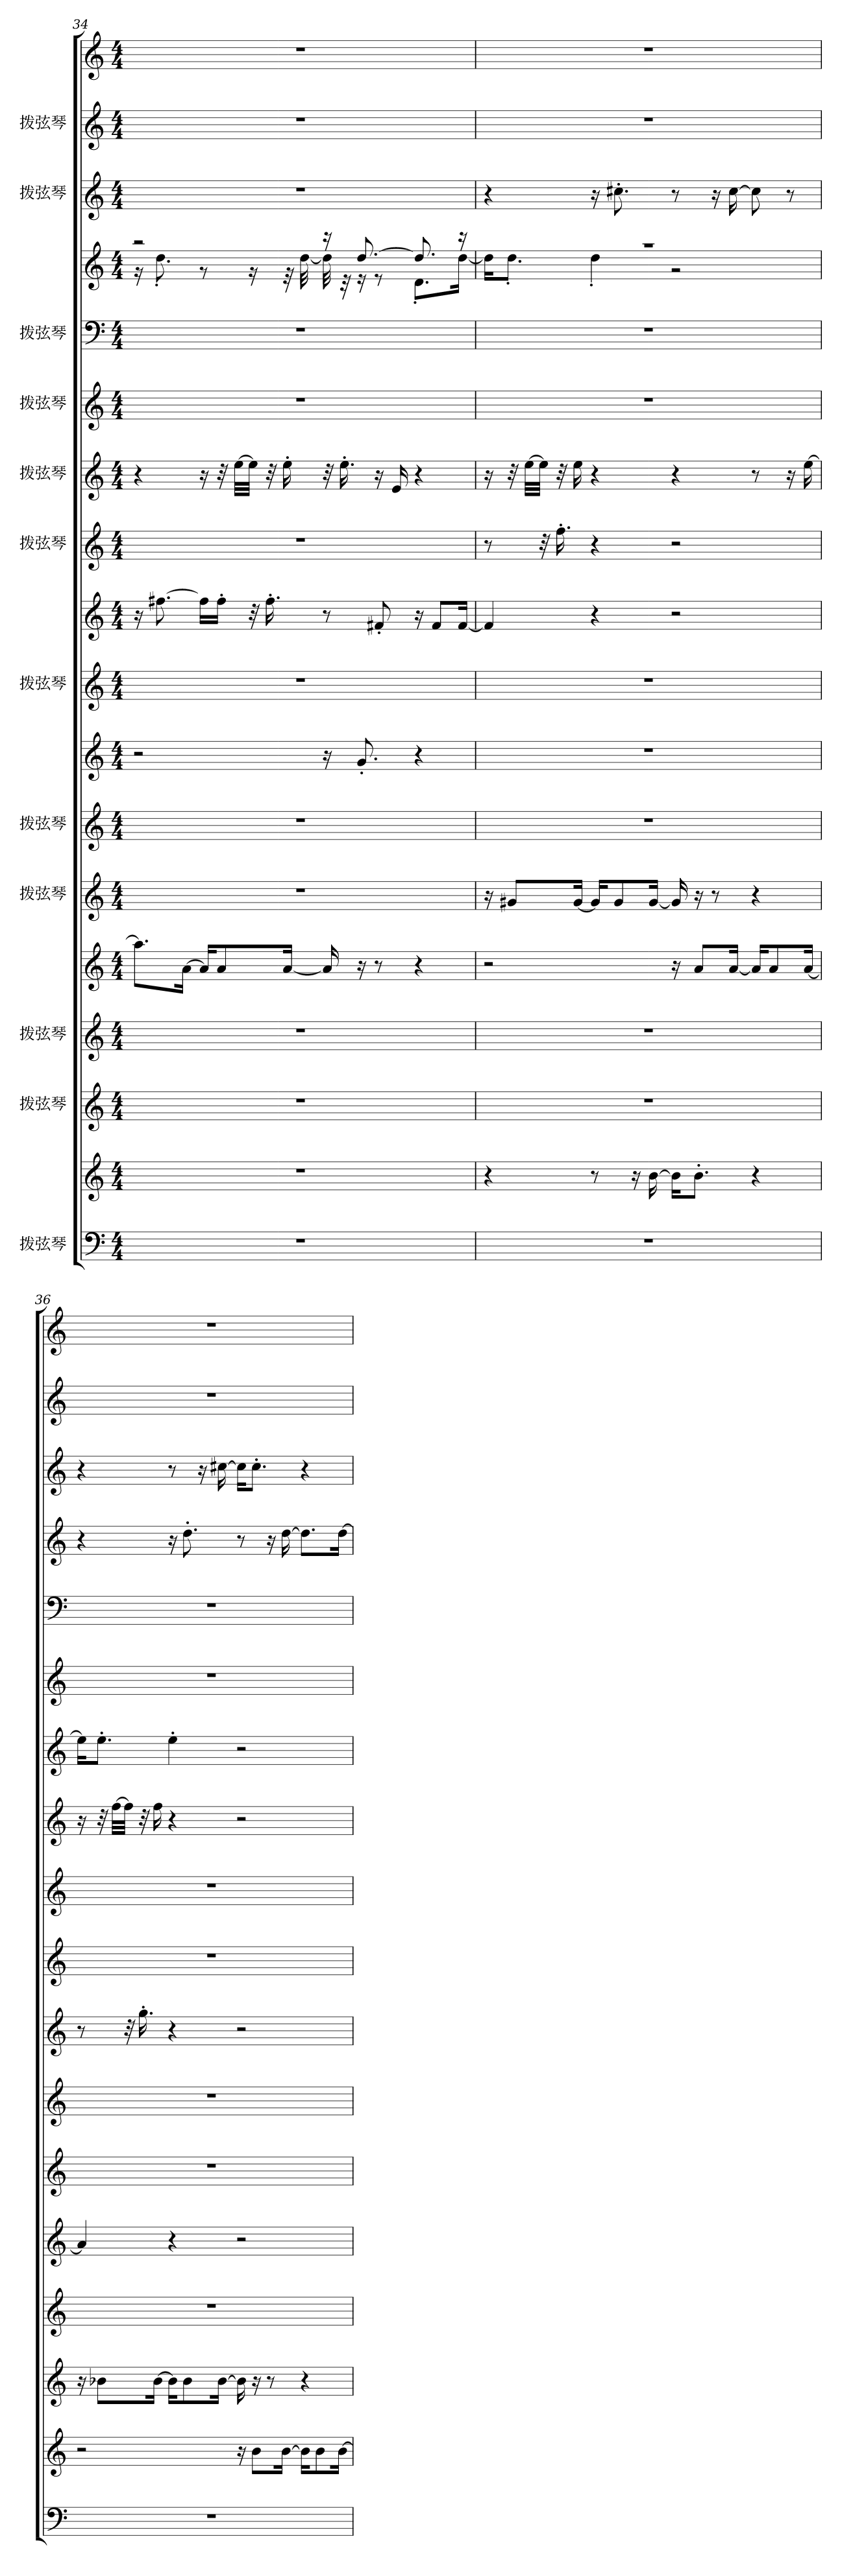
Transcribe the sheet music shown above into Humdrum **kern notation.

**kern	**kern	**kern	**kern	**kern	**kern	**kern	**kern	**kern	**kern	**kern	**kern	**kern	**kern	**kern	**kern	**kern	**kern
*part12	*part12	*part11	*part10	*part10	*part9	*part8	*part8	*part7	*part7	*part6	*part5	*part4	*part3	*part3	*part2	*part1	*part1
*staff18	*staff17	*staff16	*staff15	*staff14	*staff13	*staff12	*staff11	*staff10	*staff9	*staff8	*staff7	*staff6	*staff5	*staff4	*staff3	*staff2	*staff1
*I"拨弦琴	*	*I"拨弦琴	*I"拨弦琴	*	*I"拨弦琴	*I"拨弦琴	*	*I"拨弦琴	*	*I"拨弦琴	*I"拨弦琴	*I"拨弦琴	*I"拨弦琴	*	*I"拨弦琴	*I"拨弦琴	*
!!LO:PB:g=z
*clefF4	*clefG2	*clefG2	*clefG2	*clefG2	*clefG2	*clefG2	*clefG2	*clefG2	*clefG2	*clefG2	*clefG2	*clefG2	*clefF4	*clefG2	*clefG2	*clefG2	*clefG2
*k[]	*k[]	*k[]	*k[]	*k[]	*k[]	*k[]	*k[]	*k[]	*k[]	*k[]	*k[]	*k[]	*k[]	*k[]	*k[]	*k[]	*k[]
*M4/4	*M4/4	*M4/4	*M4/4	*M4/4	*M4/4	*M4/4	*M4/4	*M4/4	*M4/4	*M4/4	*M4/4	*M4/4	*M4/4	*M4/4	*M4/4	*M4/4	*M4/4
=34	=34	=34	=34	=34	=34	=34	=34	=34	=34	=34	=34	=34	=34	=34	=34	=34	=34
*	*	*	*	*	*	*	*	*	*	*	*	*	*	*^	*	*	*
1r	1r	1r	1r	8.aa\L]	1r	1r	2r	1r	16r	1r	4r	1r	1r	2r	16r	1r	1r	1r
.	.	.	.	.	.	.	.	.	[8.ff#X\	.	.	.	.	.	8.dd'\	.	.	.
.	.	.	.	[16a\Jk	.	.	.	.	.	.	.	.	.	.	.	.	.	.
.	.	.	.	16a/KL]	.	.	.	.	16ff#\LL]	.	16r	.	.	.	8r	.	.	.
.	.	.	.	8a/	.	.	.	.	16ff#'\JJ	.	32r	.	.	.	.	.	.	.
.	.	.	.	.	.	.	.	.	.	.	[32ee\LLL	.	.	.	.	.	.	.
.	.	.	.	.	.	.	.	.	32r	.	32ee\JJJ]	.	.	.	16r	.	.	.
.	.	.	.	.	.	.	.	.	16.ff#'\	.	32r	.	.	.	.	.	.	.
.	.	.	.	[16a/Jk	.	.	.	.	.	.	16ee'\	.	.	.	32r	.	.	.
.	.	.	.	.	.	.	.	.	.	.	.	.	.	.	[32dd\	.	.	.
.	.	.	.	16a/]	.	.	16r	.	8r	.	32r	.	.	16r	32dd\]	.	.	.
.	.	.	.	.	.	.	.	.	.	.	16.ee'\	.	.	.	32r	.	.	.
.	.	.	.	16r	.	.	8.g'/	.	.	.	.	.	.	[8.dd/	16r	.	.	.
.	.	.	.	8r	.	.	.	.	8f#X'/	.	16r	.	.	.	8r	.	.	.
.	.	.	.	.	.	.	.	.	.	.	16e/	.	.	.	.	.	.	.
.	.	.	.	4r	.	.	4r	.	16r	.	4r	.	.	8.dd/]	8.d'\L	.	.	.
.	.	.	.	.	.	.	.	.	8f#/L	.	.	.	.	.	.	.	.	.
.	.	.	.	.	.	.	.	.	[16f#/Jk	.	.	.	.	16r	[16dd\Jk	.	.	.
=35	=35	=35	=35	=35	=35	=35	=35	=35	=35	=35	=35	=35	=35	=35	=35	=35	=35	=35
1r	4r	1r	1r	2r	16r	1r	1r	1r	4f#/]	8r	16r	1r	1r	1r	16dd\KL]	4r	1r	1r
.	.	.	.	.	8g#X/L	.	.	.	.	.	32r	.	.	.	8.dd'\J	.	.	.
.	.	.	.	.	.	.	.	.	.	.	[32ee\LLL	.	.	.	.	.	.	.
.	.	.	.	.	.	.	.	.	.	32r	32ee\JJJ]	.	.	.	.	.	.	.
.	.	.	.	.	.	.	.	.	.	16.ff'\	32r	.	.	.	.	.	.	.
.	.	.	.	.	[16g#/Jk	.	.	.	.	.	16ee\	.	.	.	.	.	.	.
.	8r	.	.	.	16g#/KL]	.	.	.	4r	4r	4r	.	.	.	4dd'\	16r	.	.
.	.	.	.	.	8g#/	.	.	.	.	.	.	.	.	.	.	8.cc#X'\	.	.
.	16r	.	.	.	.	.	.	.	.	.	.	.	.	.	.	.	.	.
.	[16b\	.	.	.	[16g#/Jk	.	.	.	.	.	.	.	.	.	.	.	.	.
.	16b\KL]	.	.	16r	16g#/]	.	.	.	2r	2r	4r	.	.	.	2r	8r	.	.
.	8.b'\J	.	.	8a/L	16r	.	.	.	.	.	.	.	.	.	.	.	.	.
.	.	.	.	.	8r	.	.	.	.	.	.	.	.	.	.	16r	.	.
.	.	.	.	[16a/Jk	.	.	.	.	.	.	.	.	.	.	.	[16cc#\	.	.
.	4r	.	.	16a/KL]	4r	.	.	.	.	.	8r	.	.	.	.	8cc#\]	.	.
.	.	.	.	8a/	.	.	.	.	.	.	.	.	.	.	.	.	.	.
.	.	.	.	.	.	.	.	.	.	.	16r	.	.	.	.	8r	.	.
.	.	.	.	[16a/Jk	.	.	.	.	.	.	[16ee\	.	.	.	.	.	.	.
*	*	*	*	*	*	*	*	*	*	*	*	*	*	*v	*v	*	*	*
!!LO:PB:g=z
=36	=36	=36	=36	=36	=36	=36	=36	=36	=36	=36	=36	=36	=36	=36	=36	=36	=36
1r	2r	16r	1r	4a/]	1r	1r	8r	1r	1r	16r	16ee\KL]	1r	1r	4r	4r	1r	1r
.	.	8b-X\L	.	.	.	.	.	.	.	32r	8.ee'\J	.	.	.	.	.	.
.	.	.	.	.	.	.	.	.	.	[32ff\LLL	.	.	.	.	.	.	.
.	.	.	.	.	.	.	32r	.	.	32ff\JJJ]	.	.	.	.	.	.	.
.	.	.	.	.	.	.	16.gg'\	.	.	32r	.	.	.	.	.	.	.
.	.	[16b-\Jk	.	.	.	.	.	.	.	16ff\	.	.	.	.	.	.	.
.	.	16b-\KL]	.	4r	.	.	4r	.	.	4r	4ee'\	.	.	16r	8r	.	.
.	.	8b-\	.	.	.	.	.	.	.	.	.	.	.	8.dd'\	.	.	.
.	.	.	.	.	.	.	.	.	.	.	.	.	.	.	16r	.	.
.	.	[16b-\Jk	.	.	.	.	.	.	.	.	.	.	.	.	[16cc#X\	.	.
.	16r	16b-\]	.	2r	.	.	2r	.	.	2r	2r	.	.	8r	16cc#\KL]	.	.
.	8b\L	16r	.	.	.	.	.	.	.	.	.	.	.	.	8.cc#'\J	.	.
.	.	8r	.	.	.	.	.	.	.	.	.	.	.	16r	.	.	.
.	[16b\Jk	.	.	.	.	.	.	.	.	.	.	.	.	[16dd\	.	.	.
.	16b\KL]	4r	.	.	.	.	.	.	.	.	.	.	.	8.dd\L]	4r	.	.
.	8b\	.	.	.	.	.	.	.	.	.	.	.	.	.	.	.	.
.	[16b\Jk	.	.	.	.	.	.	.	.	.	.	.	.	[16dd\Jk	.	.	.
=	=	=	=	=	=	=	=	=	=	=	=	=	=	=	=	=	=
*-	*-	*-	*-	*-	*-	*-	*-	*-	*-	*-	*-	*-	*-	*-	*-	*-	*-
